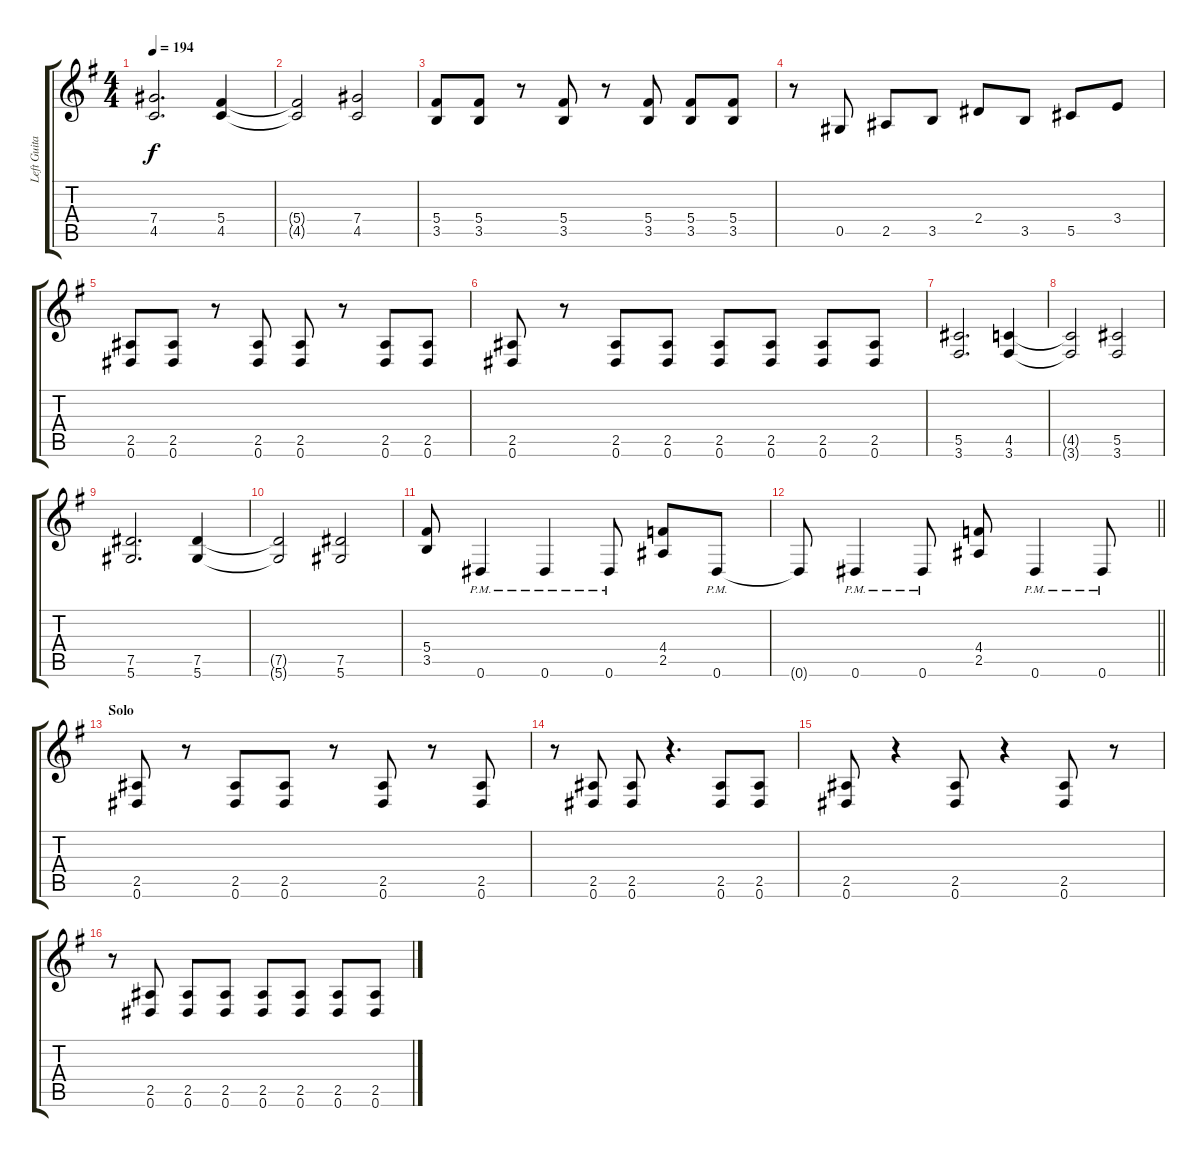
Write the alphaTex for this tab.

\track ("Left Guitar" "Left Guita") {instrument overdrivenguitar}
\staff {score tabs}
\tuning (Eb4 Bb3 Gb3 Db3 Ab2 Eb2) {hide}
\ts (4 4)
\tempo 194
\clef g2
\ks g
(7.4 4.5).2{d dy f} (5.4 4.5).4 |
(5.4{t} 4.5{t}).2 (7.4 4.5).2 |
(5.4 3.5).8 (5.4 3.5).8 r.8 (5.4 3.5).8 r.8 (5.4 3.5).8 (5.4 3.5).8 (5.4 3.5).8 |
r.8 0.5.8 2.5.8 3.5.8 2.4.8 3.5.8 5.5.8 3.4.8 |
(2.5 0.6).8 (2.5 0.6).8 r.8 (2.5 0.6).8 (2.5 0.6).8 r.8 (2.5 0.6).8 (2.5 0.6).8 |
(2.5 0.6).8 r.8 (2.5 0.6).8 (2.5 0.6).8 (2.5 0.6).8 (2.5 0.6).8 (2.5 0.6).8 (2.5 0.6).8 |
(5.5 3.6).2{d} (4.5 3.6).4 |
(4.5{t} 3.6{t}).2 (5.5 3.6).2 |
(7.5 5.6).2{d} (7.5 5.6).4 |
(7.5{t} 5.6{t}).2 (7.5 5.6).2 |
(5.4 3.5).8 0.6{pm}.4 0.6{pm}.4 0.6{pm}.8 (4.4 2.5).8 0.6{pm}.8 |
\barLineRight lightlight
0.6{t}.8 0.6{pm}.4 0.6{pm}.8 (4.4 2.5).8 0.6{pm}.4 0.6{pm}.8 |
\section ("" "Solo")
(2.5 0.6).8 r.8 (2.5 0.6).8 (2.5 0.6).8 r.8 (2.5 0.6).8 r.8 (2.5 0.6).8 |
r.8 (2.5 0.6).8 (2.5 0.6).8 r.4{d} (2.5 0.6).8 (2.5 0.6).8 |
(2.5 0.6).8 r.4 (2.5 0.6).8 r.4 (2.5 0.6).8 r.8 |
r.8 (2.5 0.6).8 (2.5 0.6).8 (2.5 0.6).8 (2.5 0.6).8 (2.5 0.6).8 (2.5 0.6).8 (2.5 0.6).8
